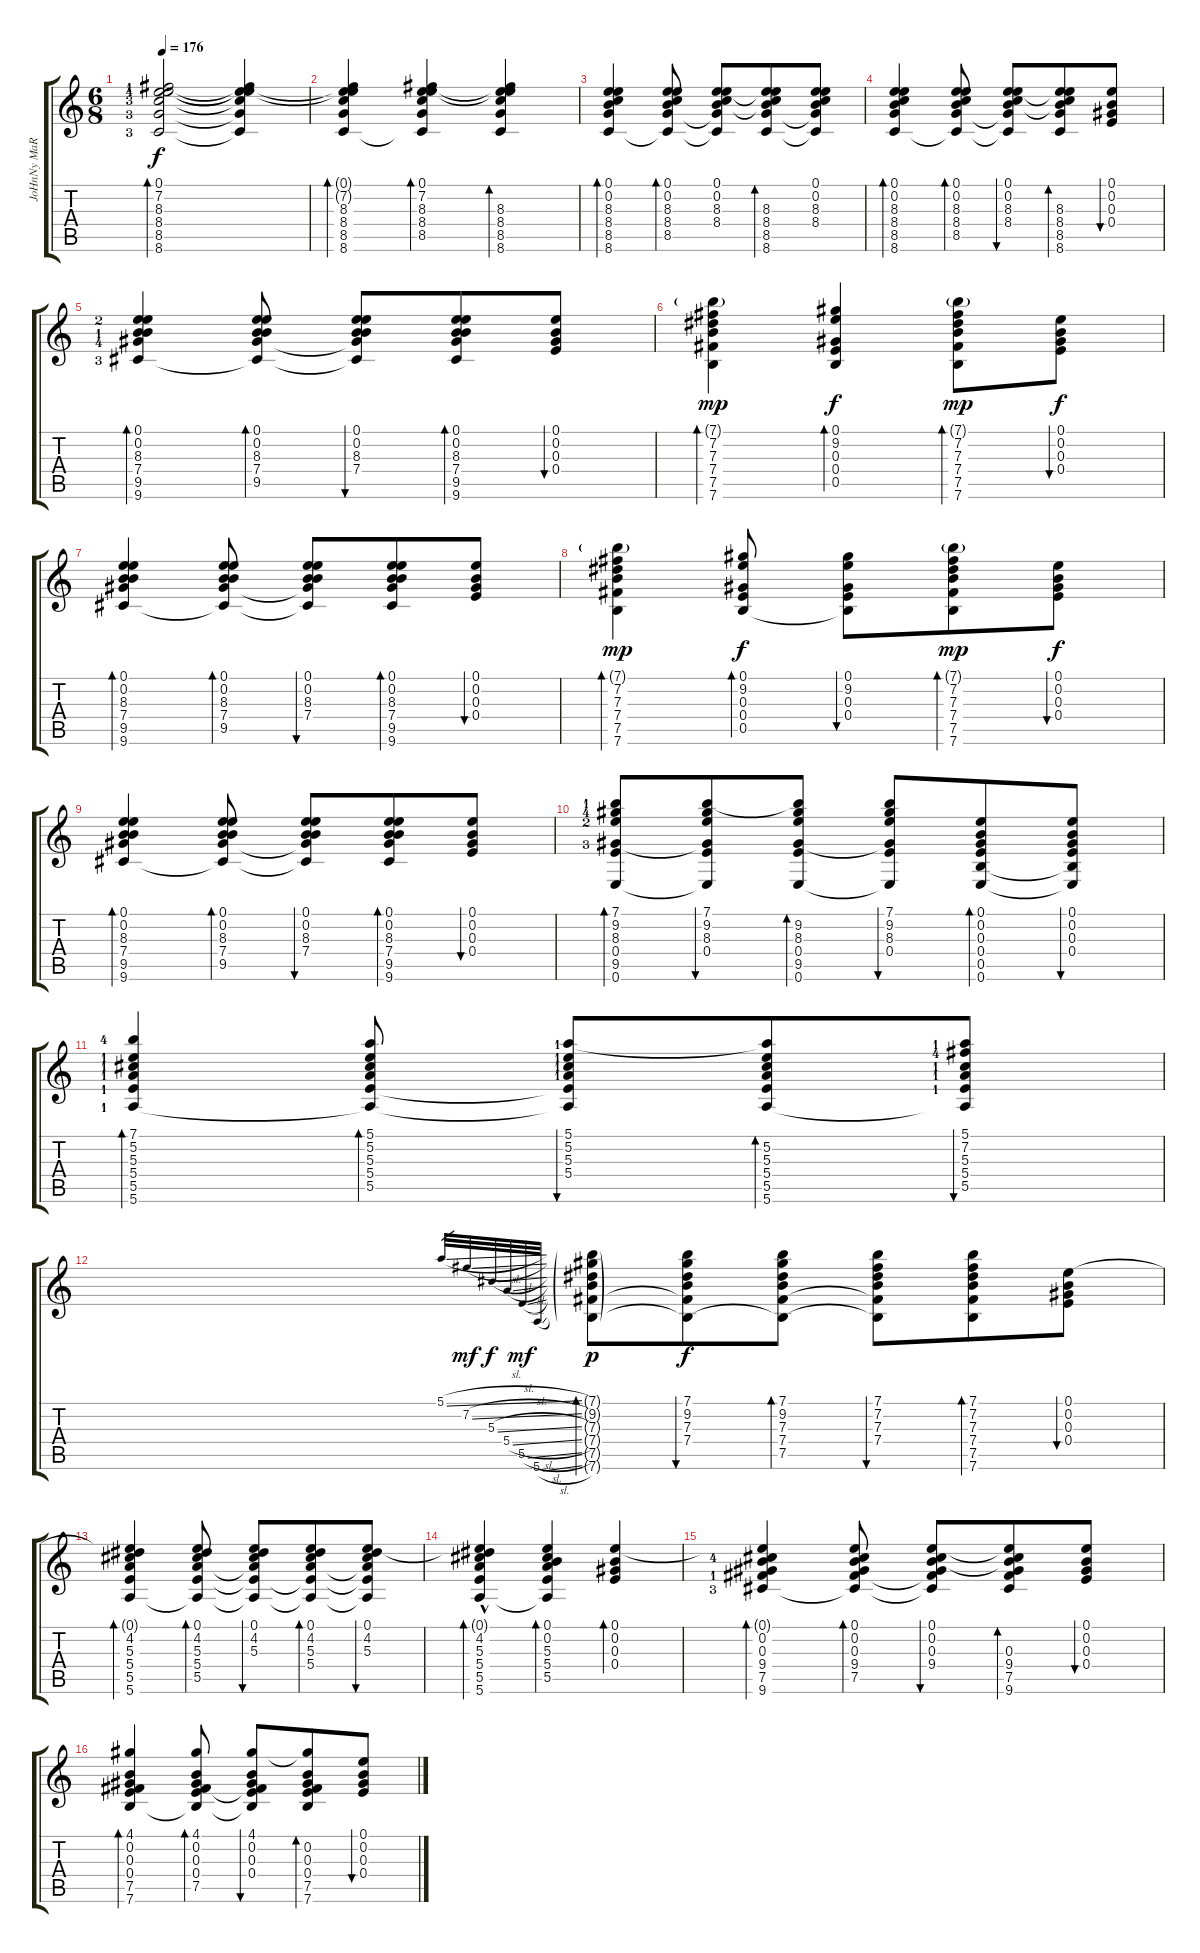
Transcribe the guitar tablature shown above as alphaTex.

\track ("JoHnNy MaRr" "JoHnNy MaR") {instrument acousticguitarsteel}
\staff {score tabs}
\tuning (E4 B3 Ab3 E3 B2 E2) {hide}
\ts (6 8)
\tempo 176
\clef g2
\ks c
(0.1 7.2{lf 2} 8.3{lf 5} 8.4{lf 4} 8.5{lf 4} 8.6{lf 4}).2{bd 240 dy f volume 13} (0.1{t} 7.2{t} 8.3{t} 8.4{t} 8.5{t} 8.6{t}).4 |
(0.1{t} 7.2{t} 8.3 8.4 8.5 8.6).4{bd 60 volume 12} (0.1 7.2 8.3 8.4 8.5 8.6{t}).4{bd 60 volume 13} (0.1{t} 7.2{t} 8.3 8.4 8.5 8.6).4{bd 60 volume 14} |
(0.1 0.2 8.3 8.4 8.5 8.6).4{bd 120 volume 14} (0.1 0.2 8.3 8.4 8.5 8.6{t}).8{bd 60} (0.1 0.2 8.3 8.4 8.5{t} 8.6{t}).8 (0.1{t} 0.2{t} 8.3 8.4 8.5 8.6).8{bd 60} (0.1 0.2 8.3 8.4 8.5{t} 8.6{t}).8 |
(0.1 0.2 8.3 8.4 8.5 8.6).4{bd 60 volume 16} (0.1 0.2 8.3 8.4 8.5 8.6{t}).8{bd 60} (0.1 0.2 8.3 8.4 8.5{t} 8.6{t}).8{bu 60} (0.1{t} 0.2{t} 8.3 8.4 8.5 8.6).8{bd 60} (0.1 0.2 0.3 0.4).8{bu 60} |
(0.1 0.2 8.3{lf 3} 7.4{lf 2} 9.5{lf 5} 9.6{lf 4}).4{bd 120 volume 15} (0.1 0.2 8.3 7.4 9.5 9.6{t}).8{bd 60 volume 14} (0.1 0.2 8.3 7.4 9.5{t} 9.6{t}).8{bu 60} (0.1 0.2 8.3 7.4 9.5 9.6).8{bd 60} (0.1 0.2 0.3 0.4).8{bu 60} |
(7.1{g} 7.2 7.3 7.4 7.5 7.6).4{bd 60 dy mp volume 16} (0.1 9.2 0.3 0.4 0.5).4{bd 60 dy f volume 14} (7.1{g} 7.2 7.3 7.4 7.5 7.6).8{bd 60 dy mp} (0.1 0.2 0.3 0.4).8{bu 60 dy f} |
(0.1 0.2 8.3 7.4 9.5 9.6).4{bd 120 volume 15} (0.1 0.2 8.3 7.4 9.5 9.6{t}).8{bd 60 volume 14} (0.1 0.2 8.3 7.4 9.5{t} 9.6{t}).8{bu 60} (0.1 0.2 8.3 7.4 9.5 9.6).8{bd 60} (0.1 0.2 0.3 0.4).8{bu 60} |
(7.1{g} 7.2 7.3 7.4 7.5 7.6).4{bd 60 dy mp} (0.1 9.2 0.3 0.4 0.5).8{bd 60 dy f} (0.1 9.2 0.3 0.4 0.5{t}).8{bu 60} (7.1{g} 7.2 7.3 7.4 7.5 7.6).8{bd 60 dy mp} (0.1 0.2 0.3 0.4).8{bu 60 dy f} |
(0.1 0.2 8.3 7.4 9.5 9.6).4{bd 120 volume 15} (0.1 0.2 8.3 7.4 9.5 9.6{t}).8{bd 60 volume 14} (0.1 0.2 8.3 7.4 9.5{t} 9.6{t}).8{bu 60} (0.1 0.2 8.3 7.4 9.5 9.6).8{bd 60} (0.1 0.2 0.3 0.4).8{bu 60} |
(7.1{lf 2} 9.2{lf 5} 8.3{lf 3} 0.4 9.5{lf 4} 0.6).8{bd 60 volume 16} (7.1 9.2 8.3 0.4 9.5{t} 0.6{t}).8{bu 60 volume 14} (7.1{t} 9.2 8.3 0.4 9.5 0.6).8{bd 60} (7.1 9.2 8.3 0.4 9.5{t} 0.6{t}).8{bu 60} (0.1 0.2 0.3 0.4 0.5 0.6).8{bd 60} (0.1 0.2 0.3 0.4 0.5{t} 0.6{t}).8{bu 60} |
(7.1{lf 5} 5.2{lf 2} 5.3{lf 2} 5.4{lf 2} 5.5{lf 2} 5.6{lf 2}).4{bd 60 volume 16} (5.1 5.2 5.3 5.4 5.5 5.6{t}).8{bd 60 volume 14} (5.1{lf 2} 5.2{lf 2} 5.3{lf 2} 5.4{lf 2} 5.5{t} 5.6{t}).8{bu 60} (5.1{t} 5.2 5.3 5.4 5.5 5.6).8{bd 60} (5.1{lf 2} 7.2{lf 5} 5.3{lf 2} 5.4{lf 2} 5.5{lf 2} 5.6{t}).8{bu 60} |
5.1{sl}.32{gr} 7.2{sl}.32{gr dy mf} 5.3{sl}.32{gr dy f} 5.4{sl}.32{gr} 5.5{sl}.32{gr dy mf} 5.6{sl}.32{gr} (7.1{g} 9.2{g} 7.3{g} 7.4{g} 7.5{g} 7.6{g}).8{bd 60 dy p volume 16} (7.1 9.2 7.3 7.4 7.5{t} 7.6{t}).8{bu 60 dy f volume 13} (7.1 9.2 7.3 7.4 7.5 7.6{t}).8{bd 60 volume 14} (7.1 7.2 7.3 7.4 7.5{t} 7.6{t}).8{bu 60} (7.1 7.2 7.3 7.4 7.5 7.6).8{bd 60} (0.1 0.2 0.3 0.4).8{bu 60} |
(0.1{t} 4.2 5.3 5.4 5.5 5.6).4{bd 120 volume 15} (0.1 4.2 5.3 5.4 5.5 5.6{t}).8{bd 60 volume 14} (0.1 4.2 5.3 5.4{t} 5.5{t} 5.6{t}).8{bu 60} (0.1 4.2 5.3 5.4 5.5{t} 5.6{t}).8{bd 60} (0.1 4.2 5.3 5.4{t} 5.5{t} 5.6{t}).8{bu 60} |
(0.1{hac t} 4.2 5.3 5.4 5.5 5.6).4{bd 60 volume 15} (0.1 0.2 5.3 5.4 5.5 5.6{t}).4{bd 60 volume 14} (0.1 0.2 0.3 0.4).4{bd 60} |
(0.1{t} 0.2 0.3 9.4{lf 5} 7.5{lf 2} 9.6{lf 4}).4{bd 120 volume 15} (0.1 0.2 0.3 9.4 7.5 9.6{t}).8{bd 60 volume 14} (0.1 0.2 0.3 9.4 7.5{t} 9.6{t}).8{bu 60} (0.1{t} 0.2{t} 0.3 9.4 7.5 9.6).8{bd 60} (0.1 0.2 0.3 0.4).8{bu 60} |
(4.1 0.2 0.3 0.4 7.5 7.6).4{bd 120} (4.1 0.2 0.3 0.4 7.5 7.6{t}).8{bd 60} (4.1 0.2 0.3 0.4 7.5{t} 7.6{t}).8{bu 60} (4.1{t} 0.2 0.3 0.4 7.5 7.6).8{bd 60} (0.1 0.2 0.3 0.4).8{bu 60}
